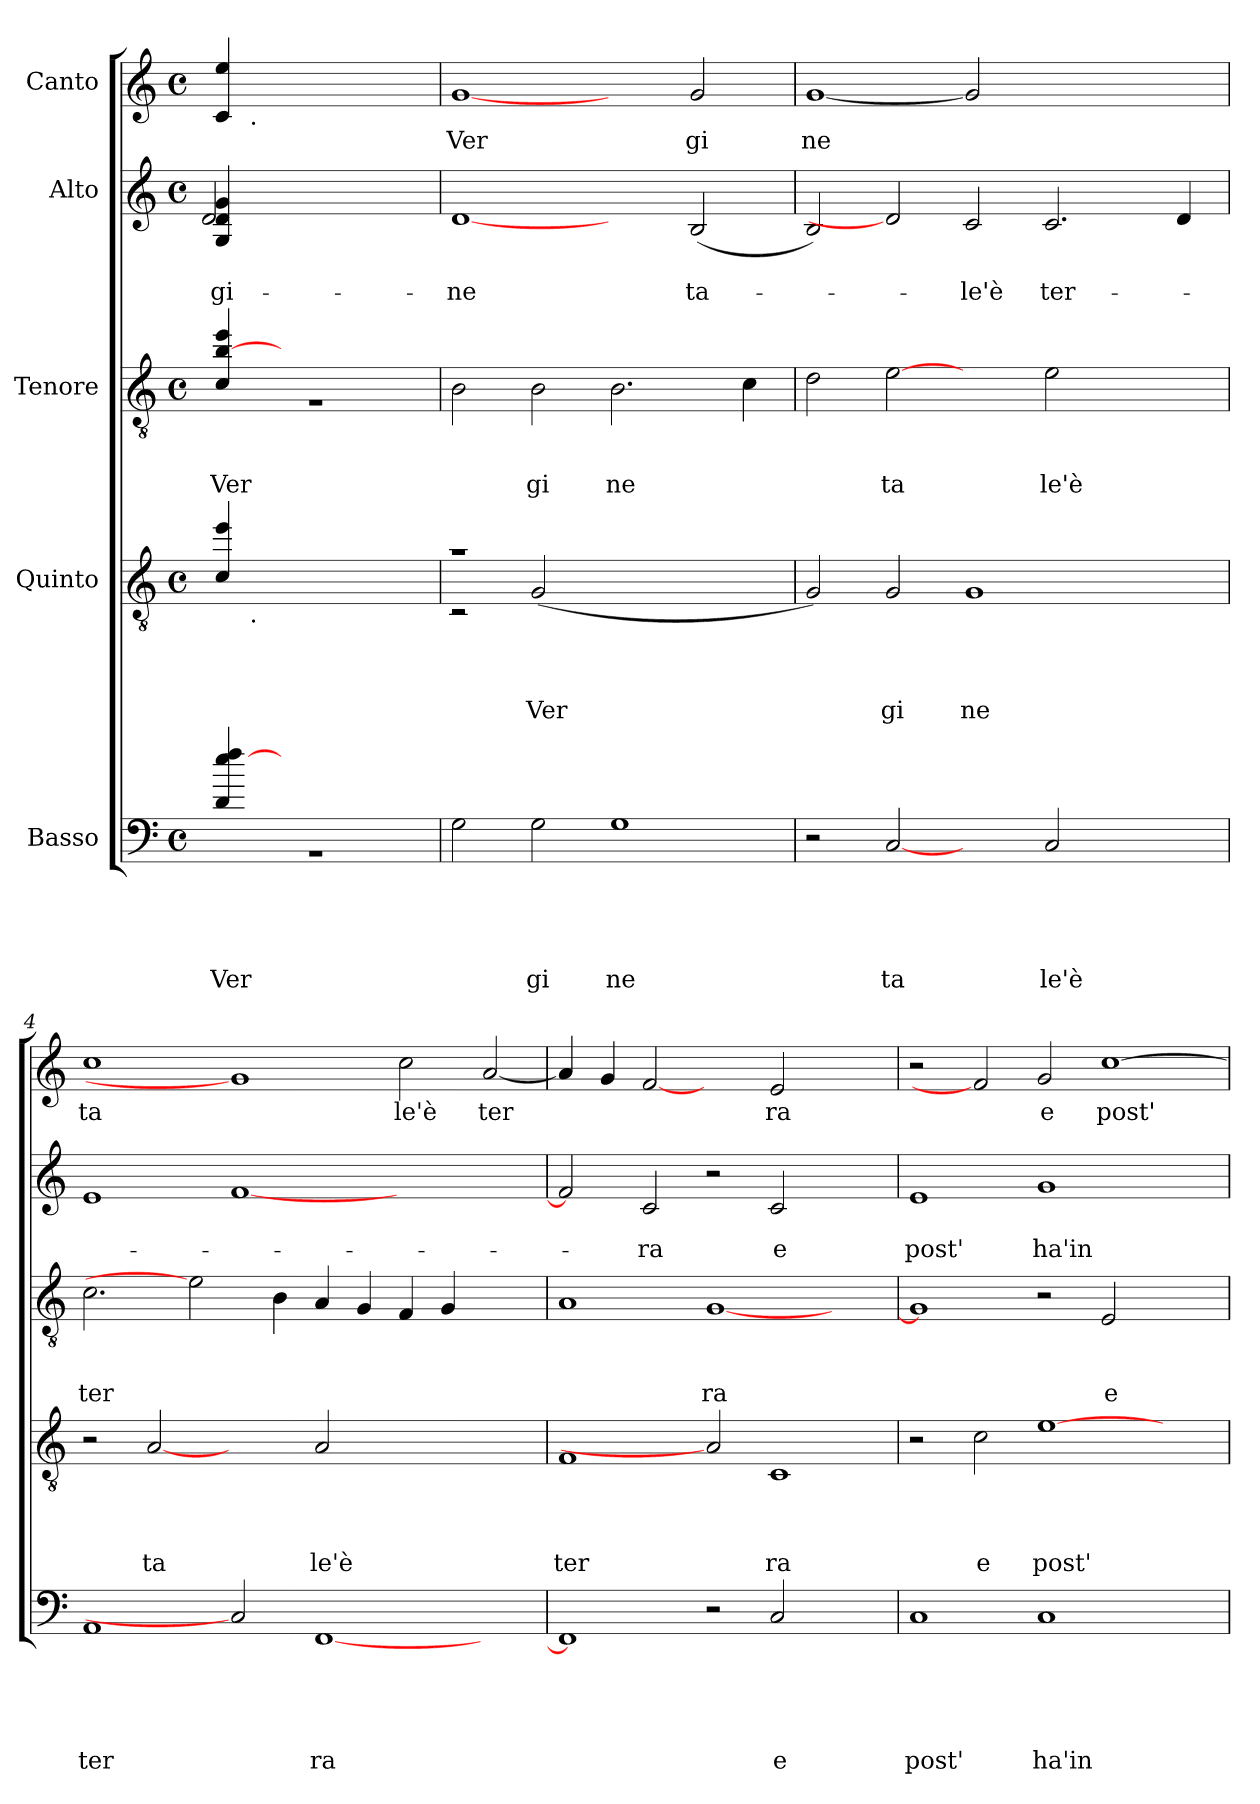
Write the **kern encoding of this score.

**kern	**text	**text	**text	**text	**text	**kern	**text	**text	**text	**text	**kern	**text	**text	**text	**kern	**text	**text	**kern	**text
*part5	*part5	*part5	*part5	*part5	*part5	*part4	*part4	*part4	*part4	*part4	*part3	*part3	*part3	*part3	*part2	*part2	*part2	*part1	*part1
*staff5	*staff5	*staff5	*staff5	*staff5	*staff5	*staff4	*staff4	*staff4	*staff4	*staff4	*staff3	*staff3	*staff3	*staff3	*staff2	*staff2	*staff2	*staff1	*staff1
*I"Basso	*	*	*	*	*	*I"Quinto	*	*	*	*	*I"Tenore	*	*	*	*I"Alto	*	*	*I"Canto	*
*clefF4	*	*	*	*	*	*clefGv2	*	*	*	*	*clefGv2	*	*	*	*clefG2	*	*	*clefG2	*
*k[]	*	*	*	*	*	*k[]	*	*	*	*	*k[]	*	*	*	*k[]	*	*	*k[]	*
*C:	*	*	*	*	*	*C:	*	*	*	*	*C:	*	*	*	*C:	*	*	*C:	*
*M4/4	*	*	*	*	*	*M4/4	*	*	*	*	*M4/4	*	*	*	*M4/4	*	*	*M4/4	*
*met(c)	*	*	*	*	*	*met(c)	*	*	*	*	*met(c)	*	*	*	*met(c)	*	*	*met(c)	*
=1	=1	=1	=1	=1	=1	=1	=1	=1	=1	=1	=1	=1	=1	=1	=1	=1	=1	=1	=1
*^	*	*	*	*	*	*	*	*	*	*	*^	*	*	*	*	*	*	*	*
!	!LO:N:vis=1	!	!	!	!	!LO:LY:b	!	!	!	!	!	!	!LO:N:vis=1	!	!	!LO:LY:b	!	!	!LO:LY:b	!	!
*	*	*	*	*	*	*	*	*	*	*	*	*	*	*	*	*	*^	*	*	*	*
!	!	!	!	!	!	!	!	!	!	!	!	!	!	!	!	!	!	!	!	!LO:LY:b	!	!
*	*	*	*	*	*	*	*^	*	*	*	*	*	*	*	*	*	*	*	*	*	*^	*
4d/ [>4ee/ 4ff/	1rC	.	.	.	.	Ver	4c/ 4ee/	8ryy	.	.	.	.	4c/ [>4b/ 4ee/	1rA	.	.	Ver	4G/ 4d/ 4g/	2d/	.	-gi-	4c/ 4ee/	8ryy	.
!	!	!	!	!	!	!	!	!	!	!	!	!	!	!	!	!	!	!	!	!	!	!	!LO:TX:b:t=.	!
!	!	!	!	!	!	!	!	!LO:TX:b:t=.	!	!	!	!	!	!	!	!	!	!	!	!	!	!	!	!
.	.	.	.	.	.	.	.	2..ryy	.	.	.	.	.	.	.	.	.	.	.	.	.	.	2..ryy	.
2.ryy	.	.	.	.	.	.	2.ryy	.	.	.	.	.	2.ryy	.	.	.	.	2ryy	.	.	.	2.ryy	.	.
.	.	.	.	.	.	.	.	.	.	.	.	.	.	.	.	.	.	.	2ryy	.	.	.	.	.
.	.	.	.	.	.	.	.	.	.	.	.	.	.	.	.	.	.	4ryy	.	.	.	.	.	.
*	*	*	*	*	*	*	*	*	*	*	*	*	*v	*v	*	*	*	*	*	*	*	*	*	*
*v	*v	*	*	*	*	*	*	*	*	*	*	*	*	*	*	*	*v	*v	*	*	*	*	*
=2	=2	=2	=2	=2	=2	=2	=2	=2	=2	=2	=2	=2	=2	=2	=2	=2	=2	=2	=2	=2	=2
!	!	!	!	!	!	!	!	!	!	!	!	!	!	!	!	!	!	!LO:LY:b	!	!	!LO:LY:b
*	*	*	*	*	*	*	*	*	*	*	*	*	*	*	*	*	*	*	*v	*v	*
2G\	.	.	.	.	.	1ra	2rC	.	.	.	.	2B\	.	.	.	[1d	.	-ne	[1g	Ver
!	!	!	!	!	!LO:LY:b	!	!	!	!	!	!LO:LY:b	!	!	!	!LO:LY:b	!	!	!	!	!
2G\	.	.	.	.	gi	.	(<2G/	.	.	.	Ver	2B\	.	.	gi	.	.	.	.	.
!	!	!	!	!	!LO:LY:b	!	!	!	!	!	!	!	!	!	!LO:LY:b	!	!	!	!	!
1G	.	.	.	.	ne	1ryy	1ryy	.	.	.	.	2.B\	.	.	ne	2ryy	.	.	2ryy	.
!	!	!	!	!	!	!	!	!	!	!	!	!	!	!	!	!	!	!LO:LY:b	!	!LO:LY:b
.	.	.	.	.	.	.	.	.	.	.	.	.	.	.	.	(<2B/	.	ta-	2g/	gi
.	.	.	.	.	.	.	.	.	.	.	.	4c\	.	.	.	.	.	.	.	.
*	*	*	*	*	*	*v	*v	*	*	*	*	*	*	*	*	*	*	*	*	*
=3	=3	=3	=3	=3	=3	=3	=3	=3	=3	=3	=3	=3	=3	=3	=3	=3	=3	=3	=3
!	!	!	!	!	!	!	!	!	!	!	!	!	!	!	!	!	!	!	!LO:LY:b
2r	.	.	.	.	.	2G/)	.	.	.	.	2d\	.	.	.	2B/)	.	.	[1g	ne
!	!	!	!	!	!LO:LY:b	!	!	!	!	!LO:LY:b	!	!	!	!LO:LY:b	!	!	!	!	!
[2C	.	.	.	.	ta	2G/	.	.	.	gi	[2e	.	.	ta	2d]	.	.	.	.
!	!	!	!	!	!	!	!	!	!	!LO:LY:b	!	!	!	!	!	!	!LO:LY:b	!	!
2ryy	.	.	.	.	.	1G	.	.	.	ne	2ryy	.	.	.	2c/	.	-le'è	2g]	.
!	!	!	!	!	!LO:LY:b	!	!	!	!	!	!	!	!	!LO:LY:b	!	!	!LO:LY:b	!	!
2C/	.	.	.	.	le'è	.	.	.	.	.	2e\	.	.	le'è	2.c/	.	ter-	1ryy	.
2ryy	.	.	.	.	.	2ryy	.	.	.	.	2ryy	.	.	.	.	.	.	.	.
.	.	.	.	.	.	.	.	.	.	.	.	.	.	.	4d/	.	.	.	.
=4	=4	=4	=4	=4	=4	=4	=4	=4	=4	=4	=4	=4	=4	=4	=4	=4	=4	=4	=4
!	!	!	!	!	!LO:LY:b	!	!	!	!	!	!	!	!	!LO:LY:b	!	!	!	!	!LO:LY:b
1AA	.	.	.	.	ter	2r	.	.	.	.	2.c\	.	.	ter	1e	.	.	1cc	ta
!	!	!	!	!	!	!	!	!	!	!LO:LY:b	!	!	!	!	!	!	!	!	!
.	.	.	.	.	.	[2A	.	.	.	ta	.	.	.	.	.	.	.	.	.
.	.	.	.	.	.	.	.	.	.	.	2e]	.	.	.	.	.	.	.	.
2C]	.	.	.	.	.	2ryy	.	.	.	.	.	.	.	.	[<1f	.	.	1g]	.
.	.	.	.	.	.	.	.	.	.	.	4B\	.	.	.	.	.	.	.	.
!	!	!	!	!	!LO:LY:b	!	!	!	!	!LO:LY:b	!	!	!	!	!	!	!	!	!
[<1FF	.	.	.	.	ra	2A/	.	.	.	le'è	4A/	.	.	.	.	.	.	.	.
.	.	.	.	.	.	.	.	.	.	.	4G/	.	.	.	.	.	.	.	.
!	!	!	!	!	!	!	!	!	!	!	!	!	!	!	!	!	!	!	!LO:LY:b
.	.	.	.	.	.	1ryy	.	.	.	.	4F/	.	.	.	1ryy	.	.	2cc\	le'è
.	.	.	.	.	.	.	.	.	.	.	4G/	.	.	.	.	.	.	.	.
!	!	!	!	!	!	!	!	!	!	!	!	!	!	!	!	!	!	!	!LO:LY:b
2ryy	.	.	.	.	.	.	.	.	.	.	2ryy	.	.	.	.	.	.	[<2a/	ter
=5	=5	=5	=5	=5	=5	=5	=5	=5	=5	=5	=5	=5	=5	=5	=5	=5	=5	=5	=5
!	!	!	!	!	!	!	!	!	!	!LO:LY:b	!	!	!	!	!	!	!	!	!
1FF]	.	.	.	.	.	1F	.	.	.	ter	1A	.	.	.	2f/]	.	.	4a/]	.
.	.	.	.	.	.	.	.	.	.	.	.	.	.	.	.	.	.	4g/	.
!	!	!	!	!	!	!	!	!	!	!	!	!	!	!	!	!	!LO:LY:b	!	!
.	.	.	.	.	.	.	.	.	.	.	.	.	.	.	2c/	.	-ra	[2f	.
!	!	!	!	!	!	!	!	!	!	!	!	!	!	!LO:LY:b	!	!	!	!	!
2r	.	.	.	.	.	2A]	.	.	.	.	[<1G	.	.	ra	2r	.	.	2ryy	.
!	!	!	!	!	!LO:LY:b	!	!	!	!	!LO:LY:b	!	!	!	!	!	!	!LO:LY:b	!	!LO:LY:b
2C/	.	.	.	.	e	1C	.	.	.	ra	.	.	.	.	2c/	.	e	2e/	ra
2ryy	.	.	.	.	.	.	.	.	.	.	2ryy	.	.	.	2ryy	.	.	2ryy	.
!!LO:LB:g=z
=6	=6	=6	=6	=6	=6	=6	=6	=6	=6	=6	=6	=6	=6	=6	=6	=6	=6	=6	=6
!	!	!	!	!	!LO:LY:b	!	!	!	!	!	!	!	!	!	!	!	!LO:LY:b	!	!
1C	.	.	.	.	post'	2r	.	.	.	.	1G]	.	.	.	1e	.	post'	2r	.
!	!	!	!	!	!	!	!	!	!	!LO:LY:b	!	!	!	!	!	!	!	!	!
.	.	.	.	.	.	2c\	.	.	.	e	.	.	.	.	.	.	.	2f]	.
!	!	!	!	!	!LO:LY:b	!	!	!	!	!LO:LY:b	!	!	!	!	!	!	!LO:LY:b	!	!LO:LY:b
1C	.	.	.	.	ha'in	[>1e	.	.	.	post'	2r	.	.	.	1g	.	ha'in	2g/	e
!	!	!	!	!	!	!	!	!	!	!	!	!	!	!LO:LY:b	!	!	!	!	!LO:LY:b
.	.	.	.	.	.	.	.	.	.	.	2E/	.	.	e	.	.	.	[>1cc	post'
2ryy	.	.	.	.	.	2ryy	.	.	.	.	2ryy	.	.	.	2ryy	.	.	.	.
=	=	=	=	=	=	=	=	=	=	=	=	=	=	=	=	=	=	=	=
*-	*-	*-	*-	*-	*-	*-	*-	*-	*-	*-	*-	*-	*-	*-	*-	*-	*-	*-	*-
